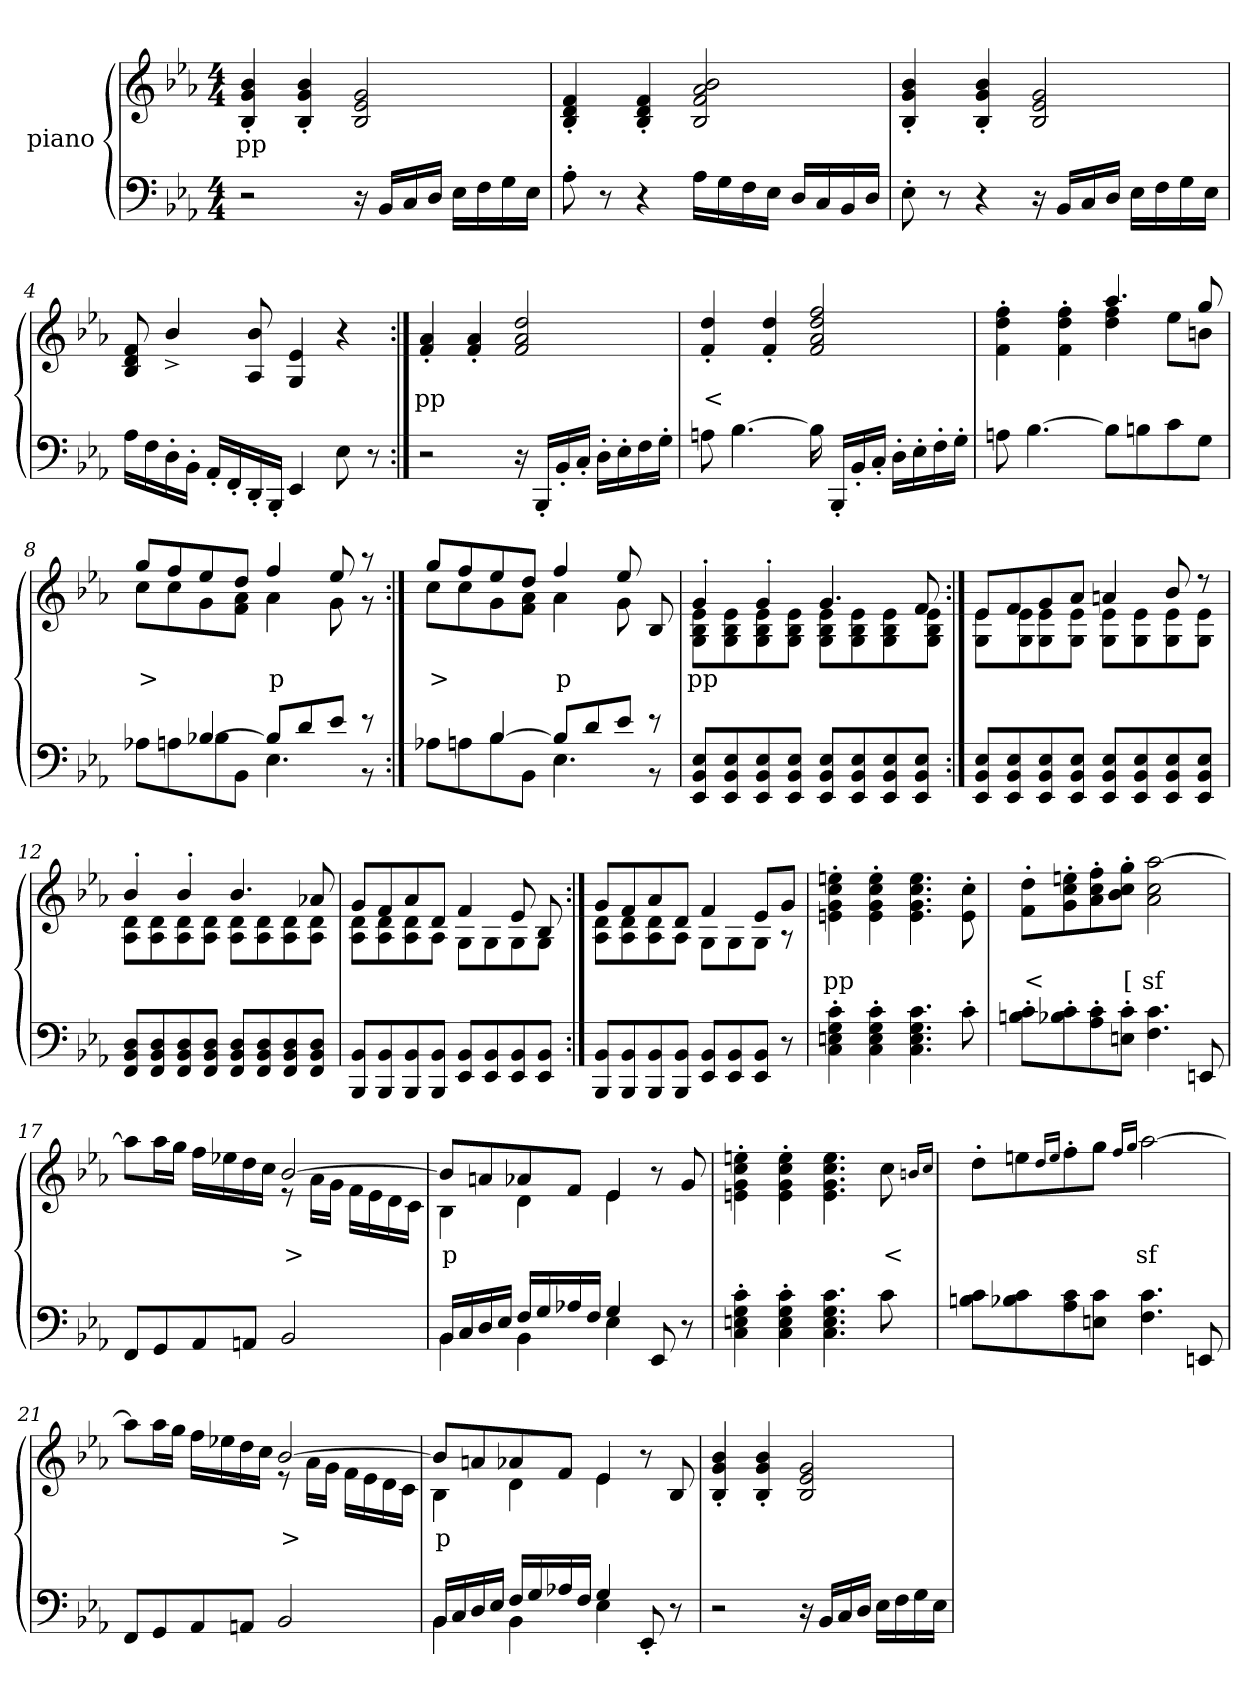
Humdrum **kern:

**kern	**kern	**text
*part2	*part1	*part1
*staff2	*staff1	*staff1
*	*I"piano	*
*clefF4	*clefG2	*
*k[b-e-a-]	*k[b-e-a-]	*
*E-:	*E-:	*
*M4/4	*M4/4	*
=1	=1	=1
2r	4B-'> 4g'> 4b-'>	pp
.	4B-'> 4g'> 4b-'>	.
16r	2B- 2e- 2g	.
16BB-LL	.	.
16C	.	.
16DJJ	.	.
16E-LL	.	.
16F	.	.
16G	.	.
16E-JJ	.	.
=2	=2	=2
8A-'>	4B-'> 4d'> 4f'>	.
8r	.	.
4r	4B-'> 4d'> 4f'>	.
16A-LL	2B- 2f 2a- 2b-	.
16G	.	.
16F	.	.
16E-JJ	.	.
16DLL	.	.
16C	.	.
16BB-	.	.
16DJJ	.	.
=3	=3	=3
8E-'>	4B-'> 4g'> 4b-'>	.
8r	.	.
4r	4B-'> 4g'> 4b-'>	.
16r	2B- 2e- 2g	.
16BB-LL	.	.
16C	.	.
16DJJ	.	.
16E-LL	.	.
16F	.	.
16G	.	.
16E-JJ	.	.
=4	=4	=4
16A-LL	8B- 8d 8f	.
16F	.	.
16D'>	4b-^>/	.
16BB-'>JJ	.	.
16AA-'>LL	.	.
16FF'>	.	.
16DD'>	8A- 8b-	.
16BBB-'>JJ	.	.
4EE-	4G 4e-	.
8E-	4r	.
8r	.	.
=5:|!	=5:|!	=5:|!
2r	4f'> 4a-'>	pp
.	4f'> 4a-'>	.
16r	2f 2a- 2dd	.
16BBB-'>LL	.	.
16BB-'>	.	.
16C'>JJ	.	.
16D'>LL	.	.
16E-'>	.	.
16F	.	.
16G'>JJ	.	.
=6	=6	=6
8An	4f'> 4dd'>	<
[4.B-	.	.
.	4f'> 4dd'>	.
16B-]	2f/ 2a-/ 2dd/ 2ff/	.
16BBB-'>LL	.	.
16BB-'>	.	.
16C'>JJ	.	.
16D'>LL	.	.
16E-'>	.	.
16F'>	.	.
16G'>JJ	.	.
=7	=7	=7
*	*^	*
8An	2ryy	4f'> 4dd'> 4ff'>	.
[4.B-	.	.	.
.	.	4f'> 4dd'> 4ff'>	.
8B-L]	4.aa-	4dd 4ff	.
8Bn	.	.	.
8c	.	8ee-L	.
8GJ	8gg	8bnJ	.
=8	=8	=8	=8
*^	*	*	*
4ryy	8A-XL	8ggL	8ccL	>
.	8An	8ff	8cc	.
[4B-X	8B-	8ee-	8g	.
.	8BB-J	8ddJ	8f 8a-J	.
8B-L]	4.E-	4ff	4a-	p
8d	.	.	.	.
8e-J	.	8ee-	8g	.
8r	8r	8r	8r	.
=9:|!	=9:|!	=9:|!	=9:|!	=9:|!
4ryy	8A-XL	8ggL	8ccL	>
.	8An	8ff	8cc	.
[4B-	8B-	8ee-	8g	.
.	8BB-J	8ddJ	8f 8a-J	.
8B-L]	4.E-	4ff	4a-	p
8d	.	.	.	.
8e-J	.	8ee-	8g	.
8r	8r	8B-	8ryy	.
*v	*v	*	*	*
=10	=10	=10	=10
8EE- 8BB- 8E-L	4g'>	8G 8B- 8e-L	pp
8EE- 8BB- 8E-	.	8G 8B- 8e-	.
8EE- 8BB- 8E-	4g'>	8G 8B- 8e-	.
8EE- 8BB- 8E-J	.	8G 8B- 8e-J	.
8EE- 8BB- 8E-L	4.g	8G 8B- 8e-L	.
8EE- 8BB- 8E-	.	8G 8B- 8e-	.
8EE- 8BB- 8E-	.	8G 8B- 8e-	.
8EE- 8BB- 8E-J	8f	8G 8B- 8e-J	.
=11:|!	=11:|!	=11:|!	=11:|!
8EE- 8BB- 8E-L	8e-L	8G 8e-L	.
8EE- 8BB- 8E-	8f	8G 8e-	.
8EE- 8BB- 8E-	8g	8G 8e-	.
8EE- 8BB- 8E-J	8a-J	8G 8e-J	.
8EE- 8BB- 8E-L	4an	8G 8e-L	.
8EE- 8BB- 8E-	.	8G 8e-	.
8EE- 8BB- 8E-	8b-	8G 8e-	.
8EE- 8BB- 8E-J	8r	8G 8e-J	.
=12	=12	=12	=12
8FF 8BB- 8DL	4b-'>	8A- 8dL	.
8FF 8BB- 8D	.	8A- 8d	.
8FF 8BB- 8D	4b-'>	8A- 8d	.
8FF 8BB- 8DJ	.	8A- 8dJ	.
8FF 8BB- 8DL	4.b-	8A- 8dL	.
8FF 8BB- 8D	.	8A- 8d	.
8FF 8BB- 8D	.	8A- 8d	.
8FF 8BB- 8DJ	8a-X	8A- 8dJ	.
=13	=13	=13	=13
8BBB- 8BB-L	8gL	8A- 8dL	.
8BBB- 8BB-	8f	8A- 8d	.
8BBB- 8BB-	8a-	8A- 8d	.
8BBB- 8BB-J	8dJ	8A-J	.
8EE- 8BB-L	4f	8GL	.
8EE- 8BB-	.	8G	.
8EE- 8BB-	8e-	8G	.
8EE- 8BB-J	8B-	8GJ	.
=14:|!	=14:|!	=14:|!	=14:|!
8BBB- 8BB-L	8gL	8A- 8dL	.
8BBB- 8BB-	8f	8A- 8d	.
8BBB- 8BB-	8a-	8A- 8d	.
8BBB- 8BB-J	8dJ	8A-J	.
8EE- 8BB-L	4f	8GL	.
8EE- 8BB-	.	8G	.
8EE- 8BB-J	8e-L	8GJ	.
8r	8gJ	8r	.
*	*v	*v	*
=15	=15	=15
4C'> 4En'> 4G'> 4c'>	4en\'> 4g\'> 4cc\'> 4een\'>	pp
4C'> 4E'> 4G'> 4c'>	4e\'> 4g\'> 4cc\'> 4ee\'>	.
4.C 4.E 4.G 4.c	4.e\ 4.g\ 4.cc\ 4.ee\	.
8c'>	8e\'> 8cc\'>	.
=16	=16	=16
8Bn'> 8c'>L	8f'> 8dd'>L	<
8B-X'> 8c'>	8g'> 8cc'> 8een'>	.
8A-'> 8c'>	8a-'> 8cc'> 8ff'>	.
8En'> 8c'>J	8b-'> 8cc'> 8gg'>J	[
4.F 4.c	2a- 2cc [2aa-	sf
8EEn	.	.
=17	=17	=17
*	*^	*
8FFL	2ryy	8aa-L]	.
8GG	.	16aa-L	.
.	.	16ggJJ	.
8AA-	.	16ffLL	.
.	.	16ee-X	.
8AAnJ	.	16dd	.
.	.	16ccJJ	.
2BB-	[2b-	8r	>
.	.	16a-LL	.
.	.	16gJJ	.
.	.	16fLL	.
.	.	16e-	.
.	.	16d	.
.	.	16cJJ	.
=18	=18	=18	=18
*^	*	*	*
16BB-LL	4BB-	8b-L]	4B-	p
16C	.	.	.	.
16D	.	8an	.	.
16E-JJ	.	.	.	.
16FLL	4BB-	8a-X	4d	.
16G	.	.	.	.
16A-X	.	8fJ	.	.
16FJJ	.	.	.	.
4G	4E-	4e-	4e-	.
8EE-	4ryy	8r	4ryy	.
8r	.	8g	.	.
*v	*v	*	*	*
*	*v	*v	*
=19	=19	=19
4C'> 4En'> 4G'> 4c'>	4en\'> 4g\'> 4cc\'> 4een\'>	.
4C'> 4E'> 4G'> 4c'>	4e\'> 4g\'> 4cc\'> 4ee\'>	.
4.C 4.E 4.G 4.c	4.e\ 4.g\ 4.cc\ 4.ee\	.
8c	8cc	<
.	16qbnLL	.
.	16qccJJ	.
=20	=20	=20
8Bn 8cL	8dd'>L	.
8B-X 8c	8een	.
.	16qddL	.
.	16qeeJ	.
8A- 8c	8ff'>	.
8En 8cJ	8ggJ	.
.	16qffLL	.
.	16qggJJ	.
4.F 4.c	[2aa-	sf
8EEn	.	.
=21	=21	=21
*	*^	*
8FFL	2ryy	8aa-L]	.
8GG	.	16aa-L	.
.	.	16ggJJ	.
8AA-	.	16ffLL	.
.	.	16ee-X	.
8AAnJ	.	16dd	.
.	.	16ccJJ	.
2BB-	[2b-	8r	>
.	.	16a-LL	.
.	.	16gJJ	.
.	.	16fLL	.
.	.	16e-	.
.	.	16d	.
.	.	16cJJ	.
=22	=22	=22	=22
*^	*	*	*
16BB-LL	4BB-	8b-L]	4B-	p
16C	.	.	.	.
16D	.	8an	.	.
16E-JJ	.	.	.	.
16FLL	4BB-	8a-X	4d	.
16G	.	.	.	.
16A-X	.	8fJ	.	.
16FJJ	.	.	.	.
4G	4E-	4e-	4e-	.
8EE-'>	4ryy	8r	4ryy	.
8r	.	8B-	.	.
*v	*v	*	*	*
*	*v	*v	*
=23	=23	=23
2r	4B-'> 4g'> 4b-'>	.
.	4B-'> 4g'> 4b-'>	.
16r	2B- 2e- 2g	.
16BB-LL	.	.
16C	.	.
16DJJ	.	.
16E-LL	.	.
16F	.	.
16G	.	.
16E-JJ	.	.
=	=	=
*-	*-	*-
